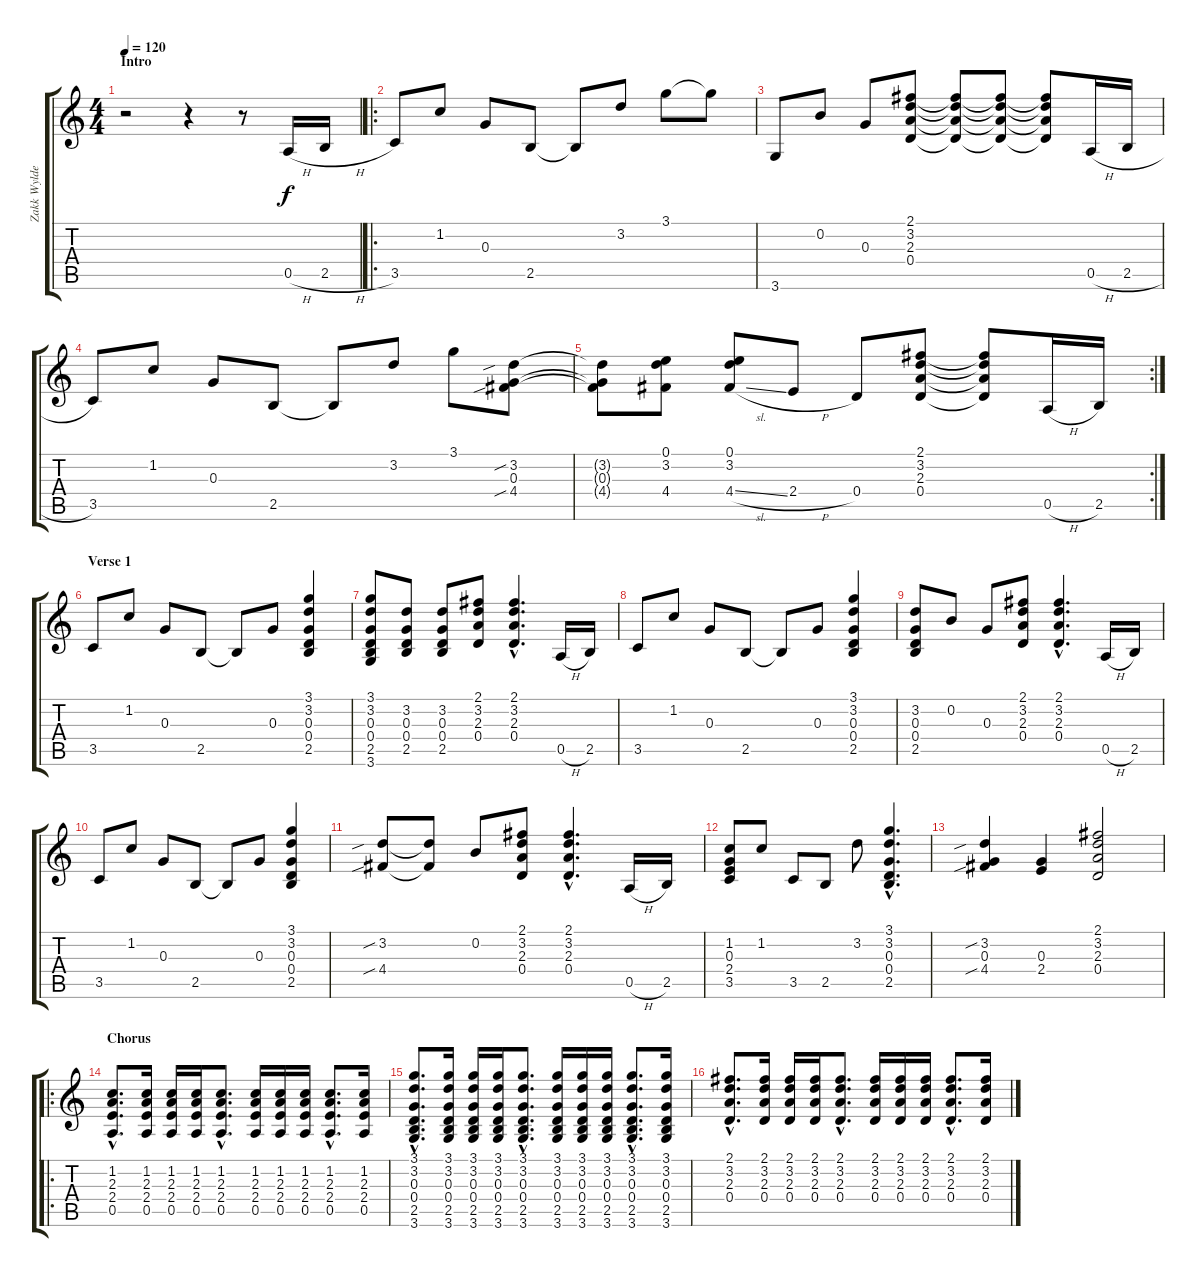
\track ("Zakk Wylde (Acoustic Guitar)" "Zakk Wylde") {instrument acousticguitarsteel}
\staff {score tabs}
\tuning (E4 B3 G3 D3 A2 E2) {hide}
\ts (4 4)
\section ("" "Intro")
\tempo 120
\clef g2
\ks c
r.2{dy f instrument acousticguitarsteel} r.4 r.8 0.5{h}.16 2.5{h}.16 |
\ro
3.5.8 1.2.8 0.3.8 2.5.8 2.5{t}.8 3.2.8 3.1.8 3.1{t}.8 |
3.6.8 0.2.8 0.3.8 (2.1 3.2 2.3 0.4).8 (2.1{t} 3.2{t} 2.3{t} 0.4{t}).8 (2.1{t} 3.2{t} 2.3{t} 0.4{t}).8 (2.1{t} 3.2{t} 2.3{t} 0.4{t}).8 0.5{h}.16 2.5{h}.16 |
3.5.8 1.2.8 0.3.8 2.5.8 2.5{t}.8 3.2.8 3.1.8 (3.2{sib} 0.3 4.4{sib}).8 |
\rc 2
(3.2{t} 0.3{t} 4.4{t}).8 (0.1 3.2 4.4).8 (0.1 3.2 4.4{sl}).8 2.4{h}.8 0.4.8 (2.1 3.2 2.3 0.4).8 (2.1{t} 3.2{t} 2.3{t} 0.4{t}).8 0.5{h}.16 2.5.16 |
\section ("" "Verse 1")
3.5.8 1.2.8 0.3.8 2.5.8 2.5{t}.8 0.3.8 (3.1 3.2 0.3 0.4 2.5).4 |
(3.1 3.2 0.3 0.4 2.5 3.6).8 (3.2 0.3 0.4 2.5).8 (3.2 0.3 0.4 2.5).8 (2.1 3.2 2.3 0.4).8 (2.1{hac} 3.2{hac} 2.3{hac} 0.4{hac}).4{d} 0.5{h}.16 2.5.16 |
3.5.8 1.2.8 0.3.8 2.5.8 2.5{t}.8 0.3.8 (3.1 3.2 0.3 0.4 2.5).4 |
(3.2 0.3 0.4 2.5).8 0.2.8 0.3.8 (2.1 3.2 2.3 0.4).8 (2.1{hac} 3.2{hac} 2.3{hac} 0.4{hac}).4{d} 0.5{h}.16 2.5.16 |
3.5.8 1.2.8 0.3.8 2.5.8 2.5{t}.8 0.3.8 (3.1 3.2 0.3 0.4 2.5).4 |
(3.2{sib} 4.4{sib}).8 (3.2{t} 4.4{t}).8 0.2.8 (2.1 3.2 2.3 0.4).8 (2.1{hac} 3.2{hac} 2.3{hac} 0.4{hac}).4{d} 0.5{h}.16 2.5.16 |
(1.2 0.3 2.4 3.5).8 1.2.8 3.5.8 2.5.8 3.2.8 (3.1{hac} 3.2{hac} 0.3{hac} 0.4{hac} 2.5{hac}).4{d} |
(3.2{sib} 0.3 4.4{sib}).4 (0.3 2.4).4 (2.1 3.2 2.3 0.4).2 |
\ro
\section ("" "Chorus")
(1.2{hac} 2.3{hac} 2.4{hac} 0.5{hac}).8{d} (1.2 2.3 2.4 0.5).16 (1.2 2.3 2.4 0.5).16 (1.2 2.3 2.4 0.5).16 (1.2{hac} 2.3{hac} 2.4{hac} 0.5{hac}).8{d} (1.2 2.3 2.4 0.5).16 (1.2 2.3 2.4 0.5).16 (1.2 2.3 2.4 0.5).16 (1.2{hac} 2.3{hac} 2.4{hac} 0.5{hac}).8{d} (1.2 2.3 2.4 0.5).16 |
(3.1{hac} 3.2{hac} 0.3{hac} 0.4{hac} 2.5{hac} 3.6{hac}).8{d} (3.1 3.2 0.3 0.4 2.5 3.6).16 (3.1 3.2 0.3 0.4 2.5 3.6).16 (3.1 3.2 0.3 0.4 2.5 3.6).16 (3.1{hac} 3.2{hac} 0.3{hac} 0.4{hac} 2.5{hac} 3.6{hac}).8{d} (3.1 3.2 0.3 0.4 2.5 3.6).16 (3.1 3.2 0.3 0.4 2.5 3.6).16 (3.1 3.2 0.3 0.4 2.5 3.6).16 (3.1{hac} 3.2{hac} 0.3{hac} 0.4{hac} 2.5{hac} 3.6{hac}).8{d} (3.1 3.2 0.3 0.4 2.5 3.6).16 |
(2.1{hac} 3.2{hac} 2.3{hac} 0.4{hac}).8{d} (2.1 3.2 2.3 0.4).16 (2.1 3.2 2.3 0.4).16 (2.1 3.2 2.3 0.4).16 (2.1{hac} 3.2{hac} 2.3{hac} 0.4{hac}).8{d} (2.1 3.2 2.3 0.4).16 (2.1 3.2 2.3 0.4).16 (2.1 3.2 2.3 0.4).16 (2.1{hac} 3.2{hac} 2.3{hac} 0.4{hac}).8{d} (2.1 3.2 2.3 0.4).16
